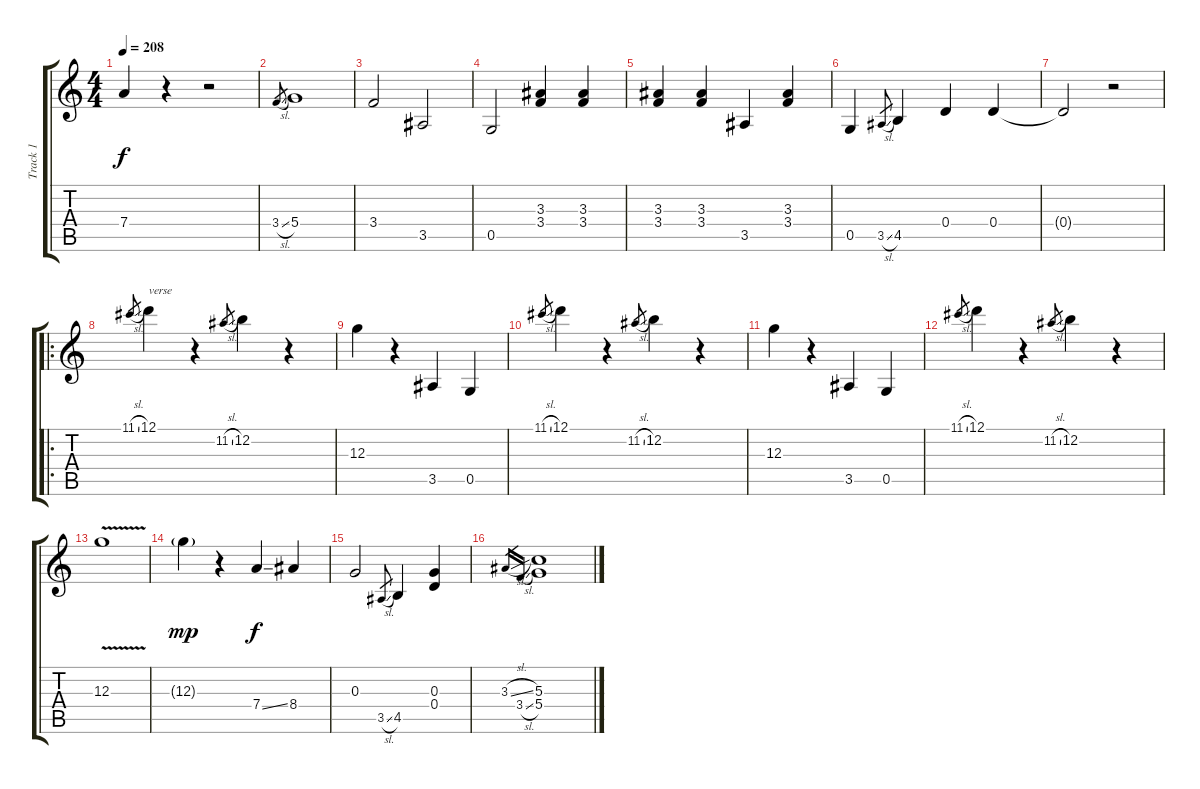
\track ("Track 1" "Track 1") {instrument acousticguitarsteel}
\staff {score tabs}
\tuning (D4 B3 G3 D3 G2 D2) {hide}
\ts (4 4)
\tempo 208
\clef g2
\ks c
7.4.4{dy f} r.4 r.2 |
3.4{sl}.8{gr} 5.4.1 |
3.4.2 3.5.2 |
0.5.2 (3.3 3.4).4 (3.3 3.4).4 |
(3.3 3.4).4 (3.3 3.4).4 3.5.4 (3.3 3.4).4 |
0.5.4 3.5{sl}.8{gr} 4.5.4 0.4.4 0.4.4 |
0.4{t}.2 r.2 |
\ro
11.1{sl}.8{gr} 12.1.4{txt "verse"} r.4 11.2{sl}.8{gr} 12.2.4 r.4 |
12.3.4 r.4 3.5.4 0.5.4 |
11.1{sl}.8{gr} 12.1.4 r.4 11.2{sl}.8{gr} 12.2.4 r.4 |
12.3.4 r.4 3.5.4 0.5.4 |
11.1{sl}.8{gr} 12.1.4 r.4 11.2{sl}.8{gr} 12.2.4 r.4 |
12.3{v}.1 |
12.3{g}.4{dy mp} r.4 7.4{ss}.4{dy f} 8.4.4 |
0.3.2 3.5{sl}.8{gr} 4.5.4 (0.3 0.4).4 |
3.3{sl}.16{gr} 3.4{sl}.16{gr} (5.3 5.4).1
